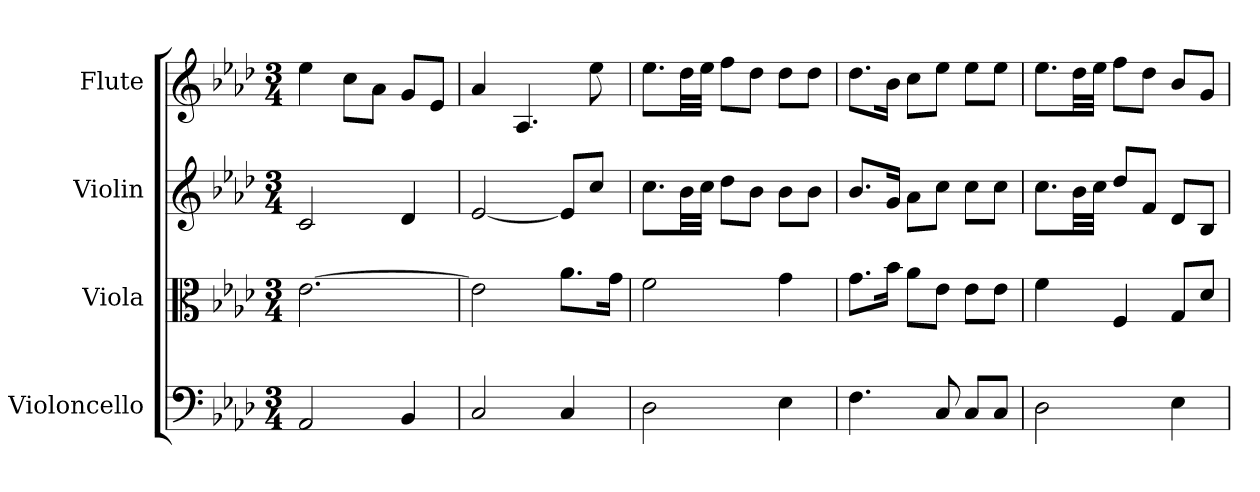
**kern	**kern	**kern	**kern
*part4	*part3	*part2	*part1
*staff4	*staff3	*staff2	*staff1
*I"Violoncello	*I"Viola	*I"Violin	*I"Flute
*I'Vc	*I'Vla	*I'Vln	*I'Fl
*clefF4	*clefC3	*	*
*k[b-e-a-d-]	*k[b-e-a-d-]	*k[b-e-a-d-]	*k[b-e-a-d-]
*A-:	*A-:	*A-:	*A-:
*M3/4	*M3/4	*M3/4	*M3/4
*MM71	*MM71	*MM71	*MM71
=	=	=	=
2AA-	[2.e-	2c	4ee-
.	.	.	8ccL
.	.	.	8a-J
4BB-	.	4d-	8gL
.	.	.	8e-J
=2	=2	=2	=2
2C	2e-]	[2e-	4a-
.	.	.	4.A-
4C	8.a-\L	8e-L]	.
.	.	8ccJ	8ee-
.	16g\Jk	.	.
=3	=3	=3	=3
2D-	2f	8.ccL	8.ee-L
.	.	32b-LL	32dd-LL
.	.	32ccJJJ	32ee-JJJ
.	.	8dd-L	8ffL
.	.	8b-J	8dd-J
4E-	4g	8b-L	8dd-L
.	.	8b-J	8dd-J
=4	=4	=4	=4
4.F	8.g\L	8.b-L	8.dd-L
.	16b-\Jk	16gJk	16b-Jk
.	8a-\L	8a-L	8ccL
8C	8e-\J	8ccJ	8ee-J
8C/L	8e-\L	8ccL	8ee-L
8C/J	8e-\J	8ccJ	8ee-J
=5	=5	=5	=5
2D-	4f	8.ccL	8.ee-L
.	.	32b-LL	32dd-LL
.	.	32ccJJJ	32ee-JJJ
.	4F	8dd-L	8ffL
.	.	8fJ	8dd-J
4E-	8G/L	8d-L	8b-L
.	8d-/J	8B-J	8gJ
=	=	=	=
*-	*-	*-	*-
